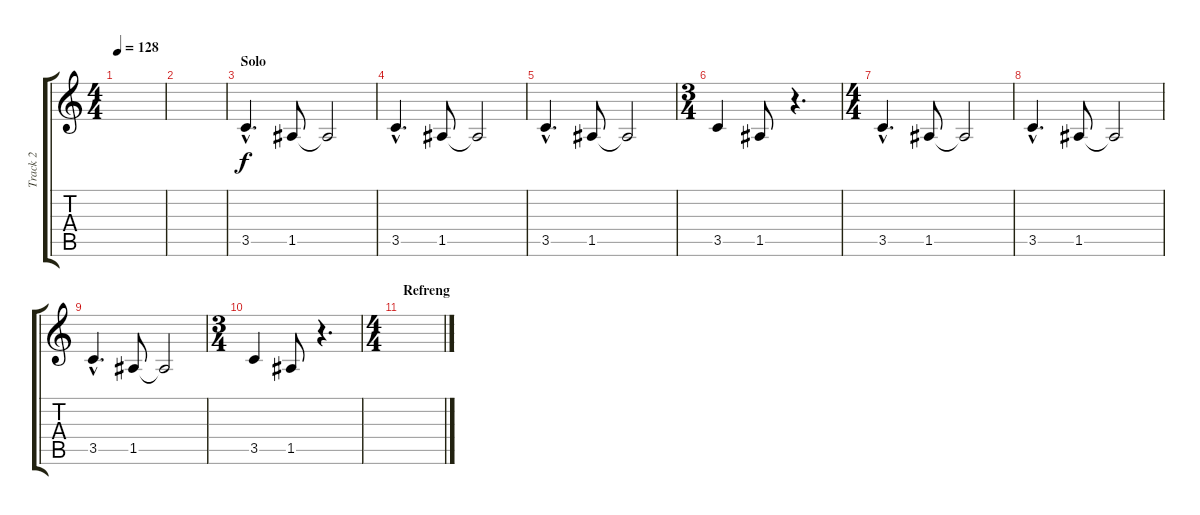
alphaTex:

\track ("Track 2" "Track 2") {instrument electricguitarclean}
\staff {score tabs}
\tuning (E4 B3 G3 D3 A2 E2) {hide}
\ts (4 4)
\tempo 128
\clef g2
\ks c
|
|
\section ("" "Solo")
3.5{hac}.4{d} 1.5.8 1.5{t}.2 |
3.5{hac}.4{d} 1.5.8 1.5{t}.2 |
3.5{hac}.4{d} 1.5.8 1.5{t}.2 |
\ts (3 4)
3.5.4 1.5.8 r.4{d} |
\ts (4 4)
3.5{hac}.4{d} 1.5.8 1.5{t}.2 |
3.5{hac}.4{d} 1.5.8 1.5{t}.2 |
3.5{hac}.4{d} 1.5.8 1.5{t}.2 |
\ts (3 4)
3.5.4 1.5.8 r.4{d} |
\ts (4 4)
\section ("" "Refreng")
